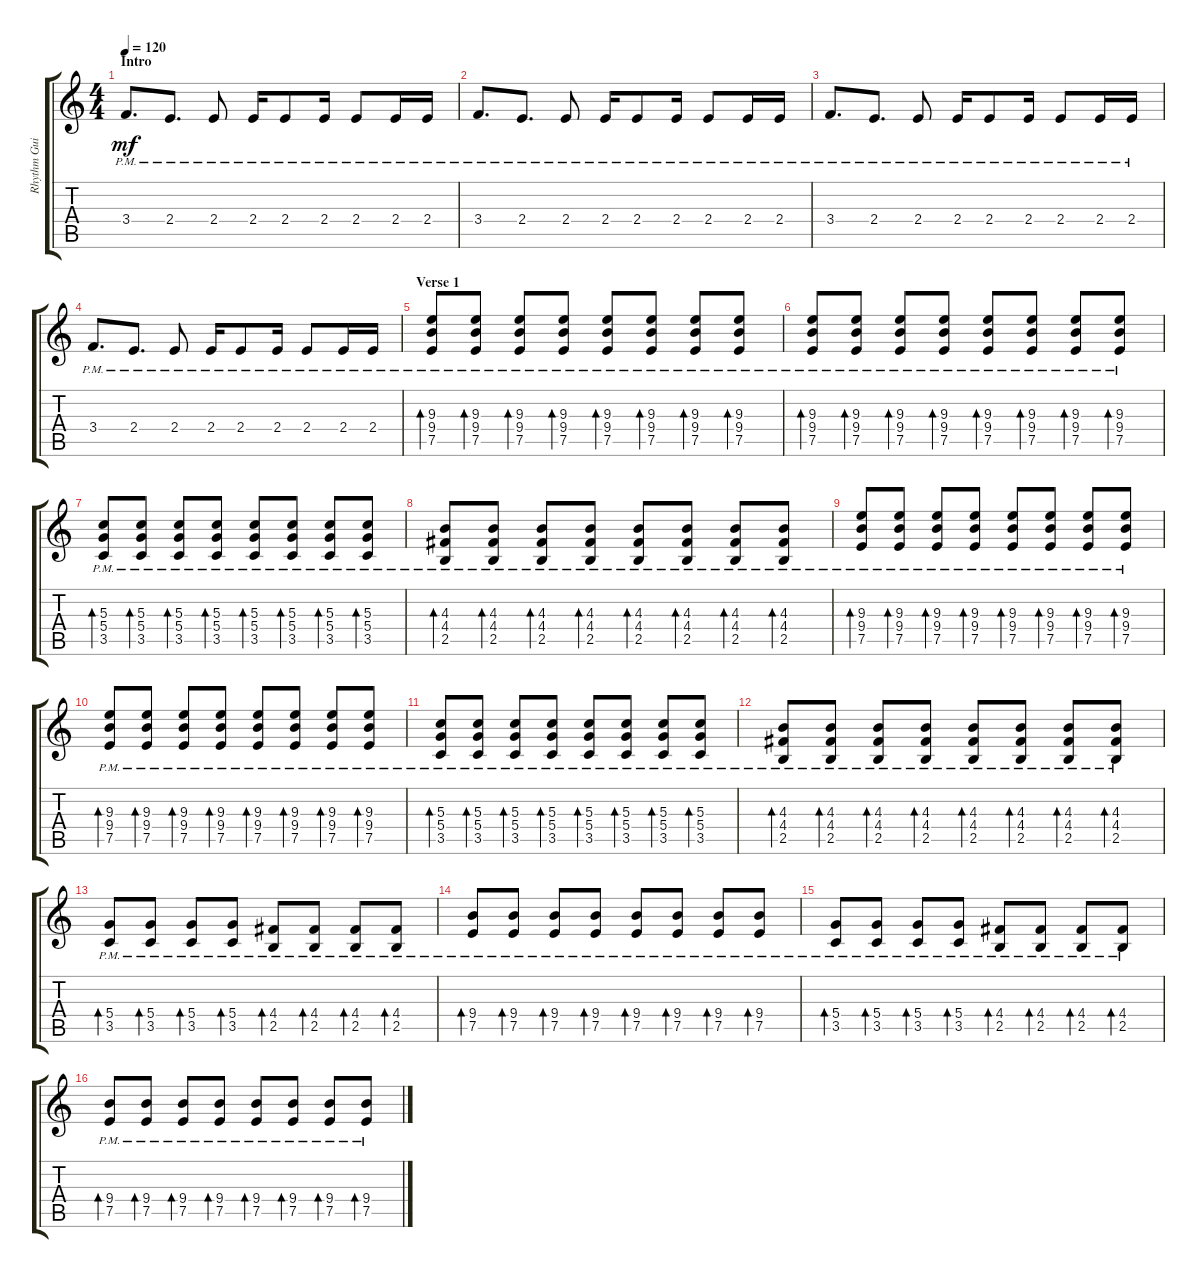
\track ("Rhythm Guitar" "Rhythm Gui") {instrument overdrivenguitar}
\staff {score tabs}
\tuning (E4 B3 G3 D3 A2 E2) {hide}
\ts (4 4)
\section ("" "Intro")
\tempo 120
\clef g2
\ks c
3.4{pm}.8{d dy mf instrument overdrivenguitar} 2.4{pm}.8{d} 2.4{pm}.8 2.4{pm}.16 2.4{pm}.8 2.4{pm}.16 2.4{pm}.8 2.4{pm}.16 2.4{pm}.16 |
3.4{pm}.8{d} 2.4{pm}.8{d} 2.4{pm}.8 2.4{pm}.16 2.4{pm}.8 2.4{pm}.16 2.4{pm}.8 2.4{pm}.16 2.4{pm}.16 |
3.4{pm}.8{d} 2.4{pm}.8{d} 2.4{pm}.8 2.4{pm}.16 2.4{pm}.8 2.4{pm}.16 2.4{pm}.8 2.4{pm}.16 2.4{pm}.16 |
3.4{pm}.8{d} 2.4{pm}.8{d} 2.4{pm}.8 2.4{pm}.16 2.4{pm}.8 2.4{pm}.16 2.4{pm}.8 2.4{pm}.16 2.4{pm}.16 |
\section ("" "Verse 1")
(9.3{pm} 9.4{pm} 7.5{pm}).8{bd 30} (9.3{pm} 9.4{pm} 7.5{pm}).8{bd 30} (9.3{pm} 9.4{pm} 7.5{pm}).8{bd 30} (9.3{pm} 9.4{pm} 7.5{pm}).8{bd 30} (9.3{pm} 9.4{pm} 7.5{pm}).8{bd 30} (9.3{pm} 9.4{pm} 7.5{pm}).8{bd 30} (9.3{pm} 9.4{pm} 7.5{pm}).8{bd 30} (9.3{pm} 9.4{pm} 7.5{pm}).8{bd 30} |
(9.3{pm} 9.4{pm} 7.5{pm}).8{bd 30} (9.3{pm} 9.4{pm} 7.5{pm}).8{bd 30} (9.3{pm} 9.4{pm} 7.5{pm}).8{bd 30} (9.3{pm} 9.4{pm} 7.5{pm}).8{bd 30} (9.3{pm} 9.4{pm} 7.5{pm}).8{bd 30} (9.3{pm} 9.4{pm} 7.5{pm}).8{bd 30} (9.3{pm} 9.4{pm} 7.5{pm}).8{bd 30} (9.3{pm} 9.4{pm} 7.5{pm}).8{bd 30} |
(5.3{pm} 5.4{pm} 3.5{pm}).8{bd 30} (5.3{pm} 5.4{pm} 3.5{pm}).8{bd 30} (5.3{pm} 5.4{pm} 3.5{pm}).8{bd 30} (5.3{pm} 5.4{pm} 3.5{pm}).8{bd 30} (5.3{pm} 5.4{pm} 3.5{pm}).8{bd 30} (5.3{pm} 5.4{pm} 3.5{pm}).8{bd 30} (5.3{pm} 5.4{pm} 3.5{pm}).8{bd 30} (5.3{pm} 5.4{pm} 3.5{pm}).8{bd 30} |
(4.3{pm} 4.4{pm} 2.5{pm}).8{bd 30} (4.3{pm} 4.4{pm} 2.5{pm}).8{bd 30} (4.3{pm} 4.4{pm} 2.5{pm}).8{bd 30} (4.3{pm} 4.4{pm} 2.5{pm}).8{bd 30} (4.3{pm} 4.4{pm} 2.5{pm}).8{bd 30} (4.3{pm} 4.4{pm} 2.5{pm}).8{bd 30} (4.3{pm} 4.4{pm} 2.5{pm}).8{bd 30} (4.3{pm} 4.4{pm} 2.5{pm}).8{bd 30} |
(9.3{pm} 9.4{pm} 7.5{pm}).8{bd 30} (9.3{pm} 9.4{pm} 7.5{pm}).8{bd 30} (9.3{pm} 9.4{pm} 7.5{pm}).8{bd 30} (9.3{pm} 9.4{pm} 7.5{pm}).8{bd 30} (9.3{pm} 9.4{pm} 7.5{pm}).8{bd 30} (9.3{pm} 9.4{pm} 7.5{pm}).8{bd 30} (9.3{pm} 9.4{pm} 7.5{pm}).8{bd 30} (9.3{pm} 9.4{pm} 7.5{pm}).8{bd 30} |
(9.3{pm} 9.4{pm} 7.5{pm}).8{bd 30} (9.3{pm} 9.4{pm} 7.5{pm}).8{bd 30} (9.3{pm} 9.4{pm} 7.5{pm}).8{bd 30} (9.3{pm} 9.4{pm} 7.5{pm}).8{bd 30} (9.3{pm} 9.4{pm} 7.5{pm}).8{bd 30} (9.3{pm} 9.4{pm} 7.5{pm}).8{bd 30} (9.3{pm} 9.4{pm} 7.5{pm}).8{bd 30} (9.3{pm} 9.4{pm} 7.5{pm}).8{bd 30} |
(5.3{pm} 5.4{pm} 3.5{pm}).8{bd 30} (5.3{pm} 5.4{pm} 3.5{pm}).8{bd 30} (5.3{pm} 5.4{pm} 3.5{pm}).8{bd 30} (5.3{pm} 5.4{pm} 3.5{pm}).8{bd 30} (5.3{pm} 5.4{pm} 3.5{pm}).8{bd 30} (5.3{pm} 5.4{pm} 3.5{pm}).8{bd 30} (5.3{pm} 5.4{pm} 3.5{pm}).8{bd 30} (5.3{pm} 5.4{pm} 3.5{pm}).8{bd 30} |
(4.3{pm} 4.4{pm} 2.5{pm}).8{bd 30} (4.3{pm} 4.4{pm} 2.5{pm}).8{bd 30} (4.3{pm} 4.4{pm} 2.5{pm}).8{bd 30} (4.3{pm} 4.4{pm} 2.5{pm}).8{bd 30} (4.3{pm} 4.4{pm} 2.5{pm}).8{bd 30} (4.3{pm} 4.4{pm} 2.5{pm}).8{bd 30} (4.3{pm} 4.4{pm} 2.5{pm}).8{bd 30} (4.3{pm} 4.4{pm} 2.5{pm}).8{bd 30} |
(5.4{pm} 3.5{pm}).8{bd 30} (5.4{pm} 3.5{pm}).8{bd 30} (5.4{pm} 3.5{pm}).8{bd 30} (5.4{pm} 3.5{pm}).8{bd 30} (4.4{pm} 2.5{pm}).8{bd 30} (4.4{pm} 2.5{pm}).8{bd 30} (4.4{pm} 2.5{pm}).8{bd 30} (4.4{pm} 2.5{pm}).8{bd 30} |
(9.4{pm} 7.5{pm}).8{bd 30} (9.4{pm} 7.5{pm}).8{bd 30} (9.4{pm} 7.5{pm}).8{bd 30} (9.4{pm} 7.5{pm}).8{bd 30} (9.4{pm} 7.5{pm}).8{bd 30} (9.4{pm} 7.5{pm}).8{bd 30} (9.4{pm} 7.5{pm}).8{bd 30} (9.4{pm} 7.5{pm}).8{bd 30} |
(5.4{pm} 3.5{pm}).8{bd 30} (5.4{pm} 3.5{pm}).8{bd 30} (5.4{pm} 3.5{pm}).8{bd 30} (5.4{pm} 3.5{pm}).8{bd 30} (4.4{pm} 2.5{pm}).8{bd 30} (4.4{pm} 2.5{pm}).8{bd 30} (4.4{pm} 2.5{pm}).8{bd 30} (4.4{pm} 2.5{pm}).8{bd 30} |
(9.4{pm} 7.5{pm}).8{bd 30} (9.4{pm} 7.5{pm}).8{bd 30} (9.4{pm} 7.5{pm}).8{bd 30} (9.4{pm} 7.5{pm}).8{bd 30} (9.4{pm} 7.5{pm}).8{bd 30} (9.4{pm} 7.5{pm}).8{bd 30} (9.4{pm} 7.5{pm}).8{bd 30} (9.4{pm} 7.5{pm}).8{bd 30}
